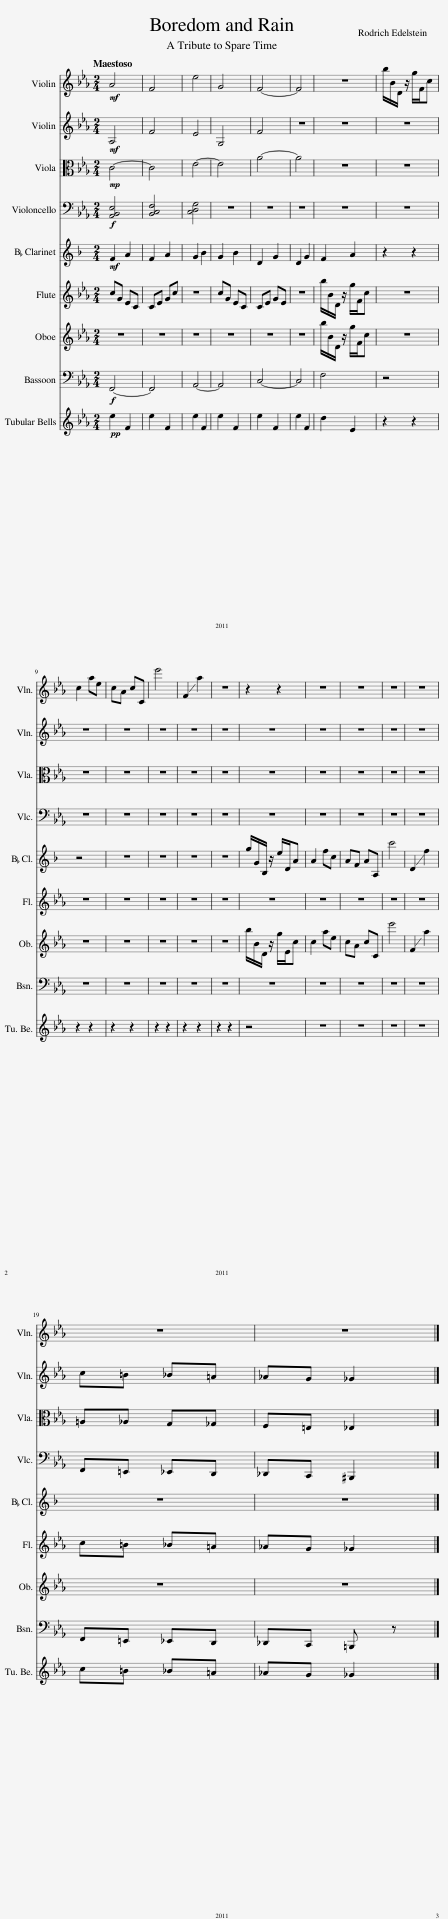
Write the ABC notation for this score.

X:1
%%score 1 2 3 4 5 6 7 8 9
L:1/8
Q:1/4=72
M:2/4
I:linebreak $
K:Eb
V:1 treble
V:2 treble
V:3 alto
V:4 bass
V:5 treble transpose=-2
V:6 treble
V:7 treble
V:8 bass
V:9 treble
V:1
!mf! A4 | F4 | e4 | G4 | F4- | %5
 F4 | z4 | b/B/D/ z/ g/F/c |$ c2 ae | cA cC | %10
 e'4 | !-(!F2 !-)!a2 | z4 | z2 z2 | z4 | %15
 z4 | z4 | z4 |$ z4 | z4 |] %20
V:2
!mf! A,4 | F4 | E4 | G,4 | F4 | %5
 z4 | z4 | z4 |$ z4 | z4 | %10
 z4 | z4 | z4 | z4 | z4 | %15
 z4 | z4 | z4 |$ c=B _B=A | _AG _G2 |] %20
V:3
!mp! C4- | C4 | E4- | E4 | A4- | %5
 A4 | z4 | z4 |$ z4 | z4 | %10
 z4 | z4 | z4 | z4 | z4 | %15
 z4 | z4 | z4 |$ =A,_A, G,_G, | F,=E, _E,2 |] %20
V:4
!f! [A,,B,,E,]4 | [B,,C,F,]4 | [C,D,G,]4 | z4 | z4 | %5
 z4 | z4 | z4 |$ z4 | z4 | %10
 z4 | z4 | z4 | z4 | z4 | %15
 z4 | z4 | z4 |$ F,,=E,, _E,,D,, | _D,,C,, ^B,,,2 |] %20
V:5
[K:F]!mf! F2 A2 | F2 A2 | G2 B2 | G2 B2 | D2 G2 | %5
 D2 G2 | F2 A2 | z2 z2 |$ z4 | z4 | %10
 z4 | z4 | z4 | g/G/B,/ z/ e/D/A | A2 fc | %15
 AF AA, | c'4 | !-(!D2 !-)!f2 |$ z4 | z4 |] %20
V:6
 cG EC | CE Gc | z4 | cG EC | CE GE | %5
 z4 | b/B/D/ z/ g/F/c | z4 |$ z4 | z4 | %10
 z4 | z4 | z4 | z4 | z4 | %15
 z4 | z4 | z4 |$ c=B _B=A | _AG _G2 |] %20
V:7
 z4 | z4 | z4 | z4 | z4 | %5
 z4 | b/B/D/ z/ g/F/c | z4 |$ z4 | z4 | %10
 z4 | z4 | z4 | b/B/D/ z/ g/E/c | c2 ae | %15
 cA cC | e'4 | !-(!F2 !-)!a2 |$ z4 | z4 |] %20
V:8
!f! F,,4- | F,,4 | A,,4- | A,,4 | C,4- | %5
 C,4 | F,4 | z4 |$ z4 | z4 | %10
 z4 | z4 | z4 | z4 | z4 | %15
 z4 | z4 | z4 |$ F,,=E,, _E,,D,, | _D,,C,, =B,,, z |] %20
V:9
!pp! e2 F2 | e2 F2 | e2 F2 | e2 F2 | e2 F2 | %5
 e2 F2 | d2 E2 | z2 z2 |$ z2 z2 | z2 z2 | %10
 z2 z2 | z2 z2 | z2 z2 | z4 | z4 | %15
 z4 | z4 | z4 |$ c=B _B=A | _AG _G2 |] %20
